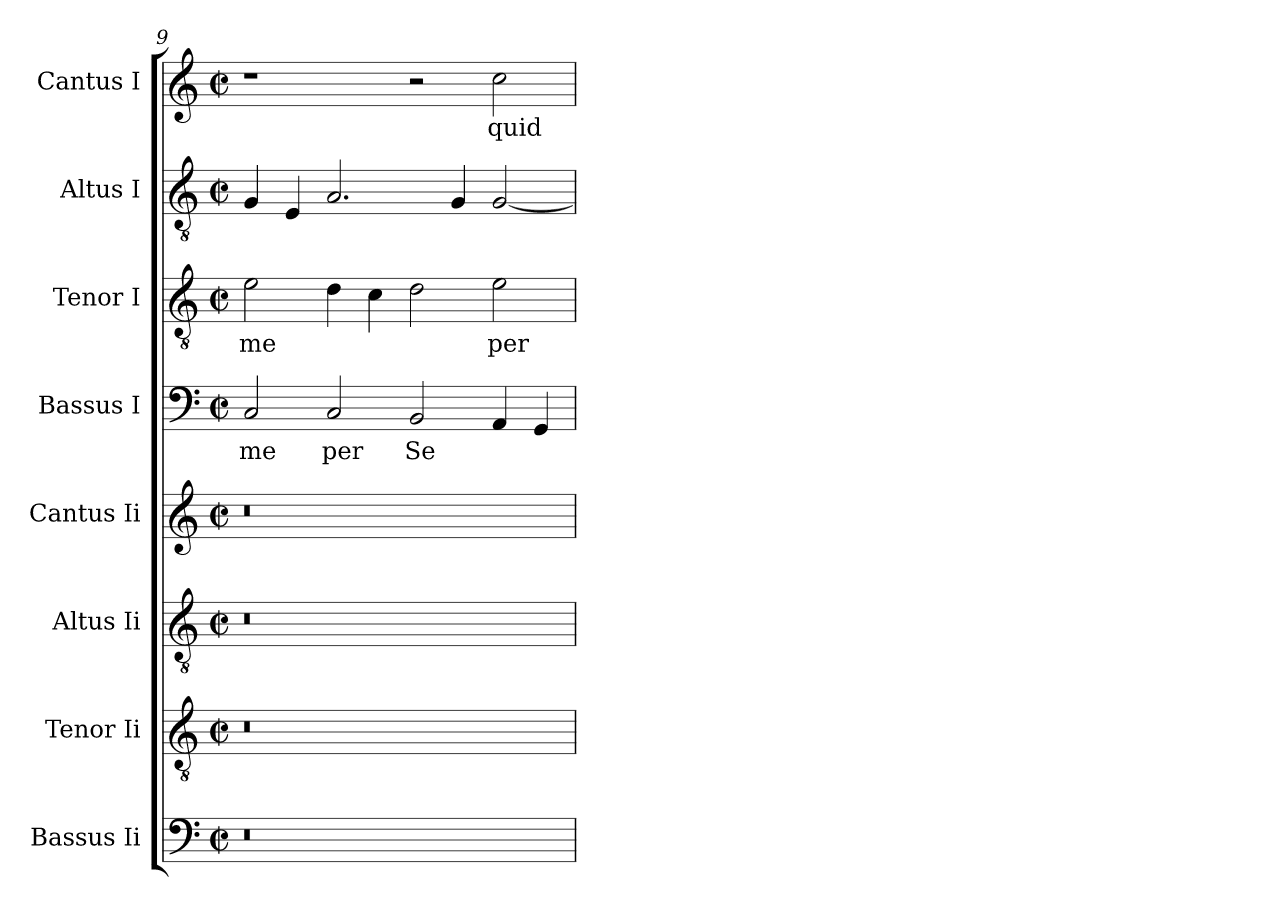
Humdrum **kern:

**kern	**kern	**kern	**kern	**kern	**text	**kern	**text	**kern	**kern	**text
*part8	*part7	*part6	*part5	*part4	*part4	*part3	*part3	*part2	*part1	*part1
*staff8	*staff7	*staff6	*staff5	*staff4	*staff4	*staff3	*staff3	*staff2	*staff1	*staff1
*I"Bassus Ii	*I"Tenor Ii	*I"Altus Ii	*I"Cantus Ii	*I"Bassus I	*	*I"Tenor I	*	*I"Altus I	*I"Cantus I	*
*clefF4	*clefGv2	*clefGv2	*clefG2	*clefF4	*	*clefGv2	*	*clefGv2	*clefG2	*
*M2/2	*M2/2	*M2/2	*M2/2	*M2/2	*	*M2/2	*	*M2/2	*M2/2	*
*met(c|)	*met(c|)	*met(c|)	*met(c|)	*met(c|)	*	*met(c|)	*	*met(c|)	*met(c|)	*
=9	=9	=9	=9	=9	=9	=9	=9	=9	=9	=9
!	!	!	!	!	!LO:LY:b:cj	!	!LO:LY:b	!	!	!
0r	0r	0r	0r	2C/	me	2e\	me	4G/	1r	.
.	.	.	.	.	.	.	.	4E/	.	.
!	!	!	!	!	!LO:LY:b:cj	!	!	!	!	!
.	.	.	.	2C/	per	4d\	.	2.A/	.	.
.	.	.	.	.	.	4c\	.	.	.	.
!	!	!	!	!	!LO:LY:b:cj	!	!	!	!	!
.	.	.	.	2BB/	Se	2d\	.	.	2r	.
.	.	.	.	.	.	.	.	4G/	.	.
!	!	!	!	!	!	!	!LO:LY:b:cj	!	!	!LO:LY:b:cj
.	.	.	.	4AA/	.	2e\	per	[<2G/	2cc\	quid
.	.	.	.	4GG/	.	.	.	.	.	.
=	=	=	=	=	=	=	=	=	=	=
*-	*-	*-	*-	*-	*-	*-	*-	*-	*-	*-
